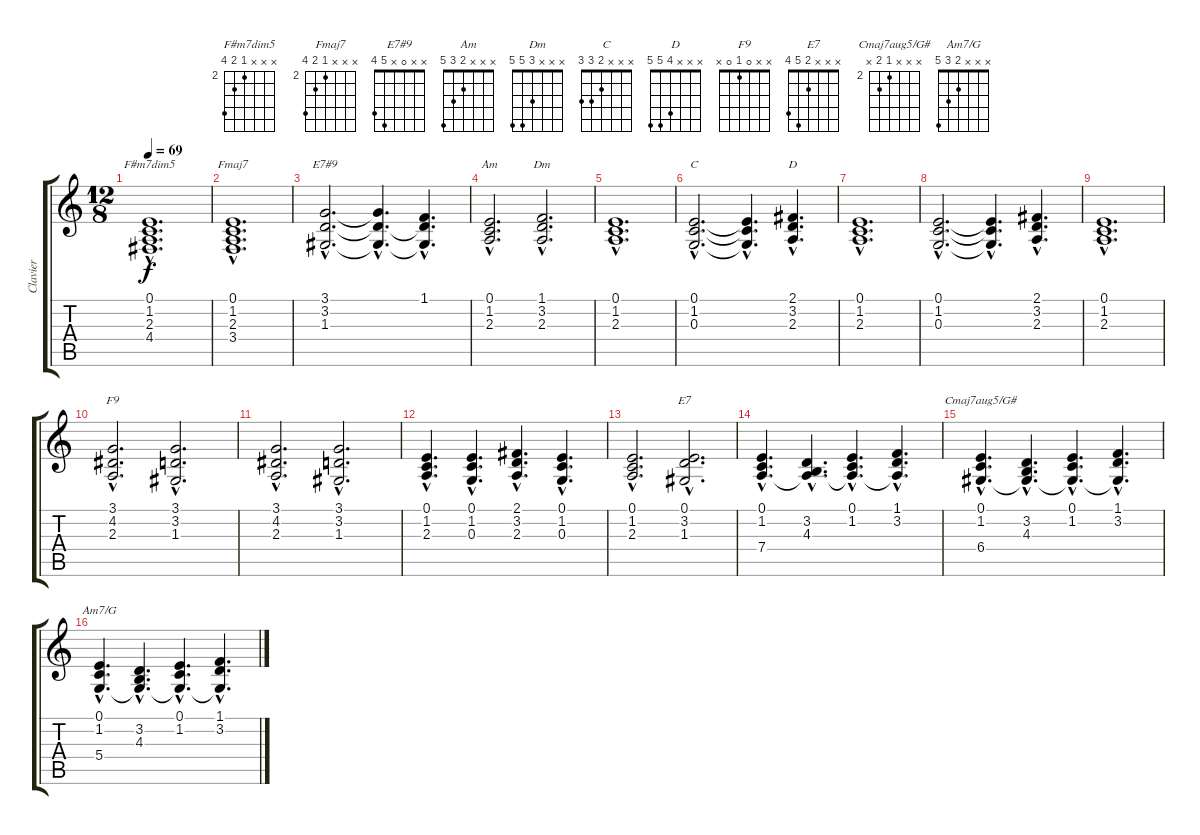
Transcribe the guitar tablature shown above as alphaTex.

\track ("Clavier" "Clavier") {instrument synthstrings1}
\staff {score tabs}
\tuning (E4 B3 G3 D3 A2 E2) {hide}
\chord ("F#m7dim5" x x x 2 3 5) {firstfret 2}
\chord ("Fmaj7" x x x 2 3 5) {firstfret 2}
\chord ("E7#9" x x 0 x 5 4)
\chord ("Am" x x x 2 3 5)
\chord ("Dm" x x x 3 5 5)
\chord ("C" x x x 2 3 3)
\chord ("D" x x x 4 5 5)
\chord ("F9" x x 0 1 0 x)
\chord ("E7" x x x 2 5 4)
\chord ("Cmaj7aug5/G#" x x x 2 3 x) {firstfret 2}
\chord ("Am7/G" x x x 2 3 5)
\ts (12 8)
\tempo 69
\clef g2
\ks c
(0.1{hac} 1.2{hac} 2.3{hac} 4.4{hac}).1{d ch "F#m7dim5" dy f} |
(0.1{hac} 1.2{hac} 2.3{hac} 3.4{hac}).1{d ch "Fmaj7"} |
(3.1{hac} 3.2{hac} 1.3{hac}).2{d ch "E7#9"} (3.1{hac t} 3.2{hac t} 1.3{hac t}).4{d} (1.1{hac} 3.2{hac t} 1.3{hac t}).4{d} |
(0.1{hac} 1.2{hac} 2.3{hac}).2{d ch "Am"} (1.1{hac} 3.2{hac} 2.3{hac}).2{d ch "Dm"} |
(0.1{hac} 1.2{hac} 2.3{hac}).1{d} |
(0.1{hac} 1.2{hac} 0.3{hac}).2{d ch "C"} (0.1{hac t} 1.2{hac t} 0.3{hac t}).4{d} (2.1{hac} 3.2{hac} 2.3{hac}).4{d ch "D"} |
(0.1{hac} 1.2{hac} 2.3{hac}).1{d} |
(0.1{hac} 1.2{hac} 0.3{hac}).2{d} (0.1{hac t} 1.2{hac t} 0.3{hac t}).4{d} (2.1{hac} 3.2{hac} 2.3{hac}).4{d} |
(0.1{hac} 1.2{hac} 2.3{hac}).1{d} |
(3.1{hac} 4.2{hac} 2.3{hac}).2{d ch "F9"} (3.1{hac} 3.2{hac} 1.3{hac}).2{d} |
(3.1{hac} 4.2{hac} 2.3{hac}).2{d} (3.1{hac} 3.2{hac} 1.3{hac}).2{d} |
(0.1{hac} 1.2{hac} 2.3{hac}).4{d} (0.1{hac} 1.2{hac} 0.3{hac}).4{d} (2.1{hac} 3.2{hac} 2.3{hac}).4{d} (0.1{hac} 1.2{hac} 0.3{hac}).4{d} |
(0.1{hac} 1.2{hac} 2.3{hac}).2{d} (0.1{hac} 3.2{hac} 1.3{hac}).2{d ch "E7"} |
(0.1{hac} 1.2{hac} 7.4{hac}).4{d} (3.2{hac} 4.3{hac} 7.4{hac t}).4{d} (0.1{hac} 1.2{hac} 7.4{hac t}).4{d} (1.1{hac} 3.2{hac} 7.4{hac t}).4{d} |
(0.1{hac} 1.2{hac} 6.4{hac}).4{d ch "Cmaj7aug5/G#"} (3.2{hac} 4.3{hac} 6.4{hac t}).4{d} (0.1{hac} 1.2{hac} 6.4{hac t}).4{d} (1.1{hac} 3.2{hac} 6.4{hac t}).4{d} |
(0.1{hac} 1.2{hac} 5.4{hac}).4{d ch "Am7/G"} (3.2{hac} 4.3{hac} 5.4{hac t}).4{d} (0.1{hac} 1.2{hac} 5.4{hac t}).4{d} (1.1{hac} 3.2{hac} 5.4{hac t}).4{d}
